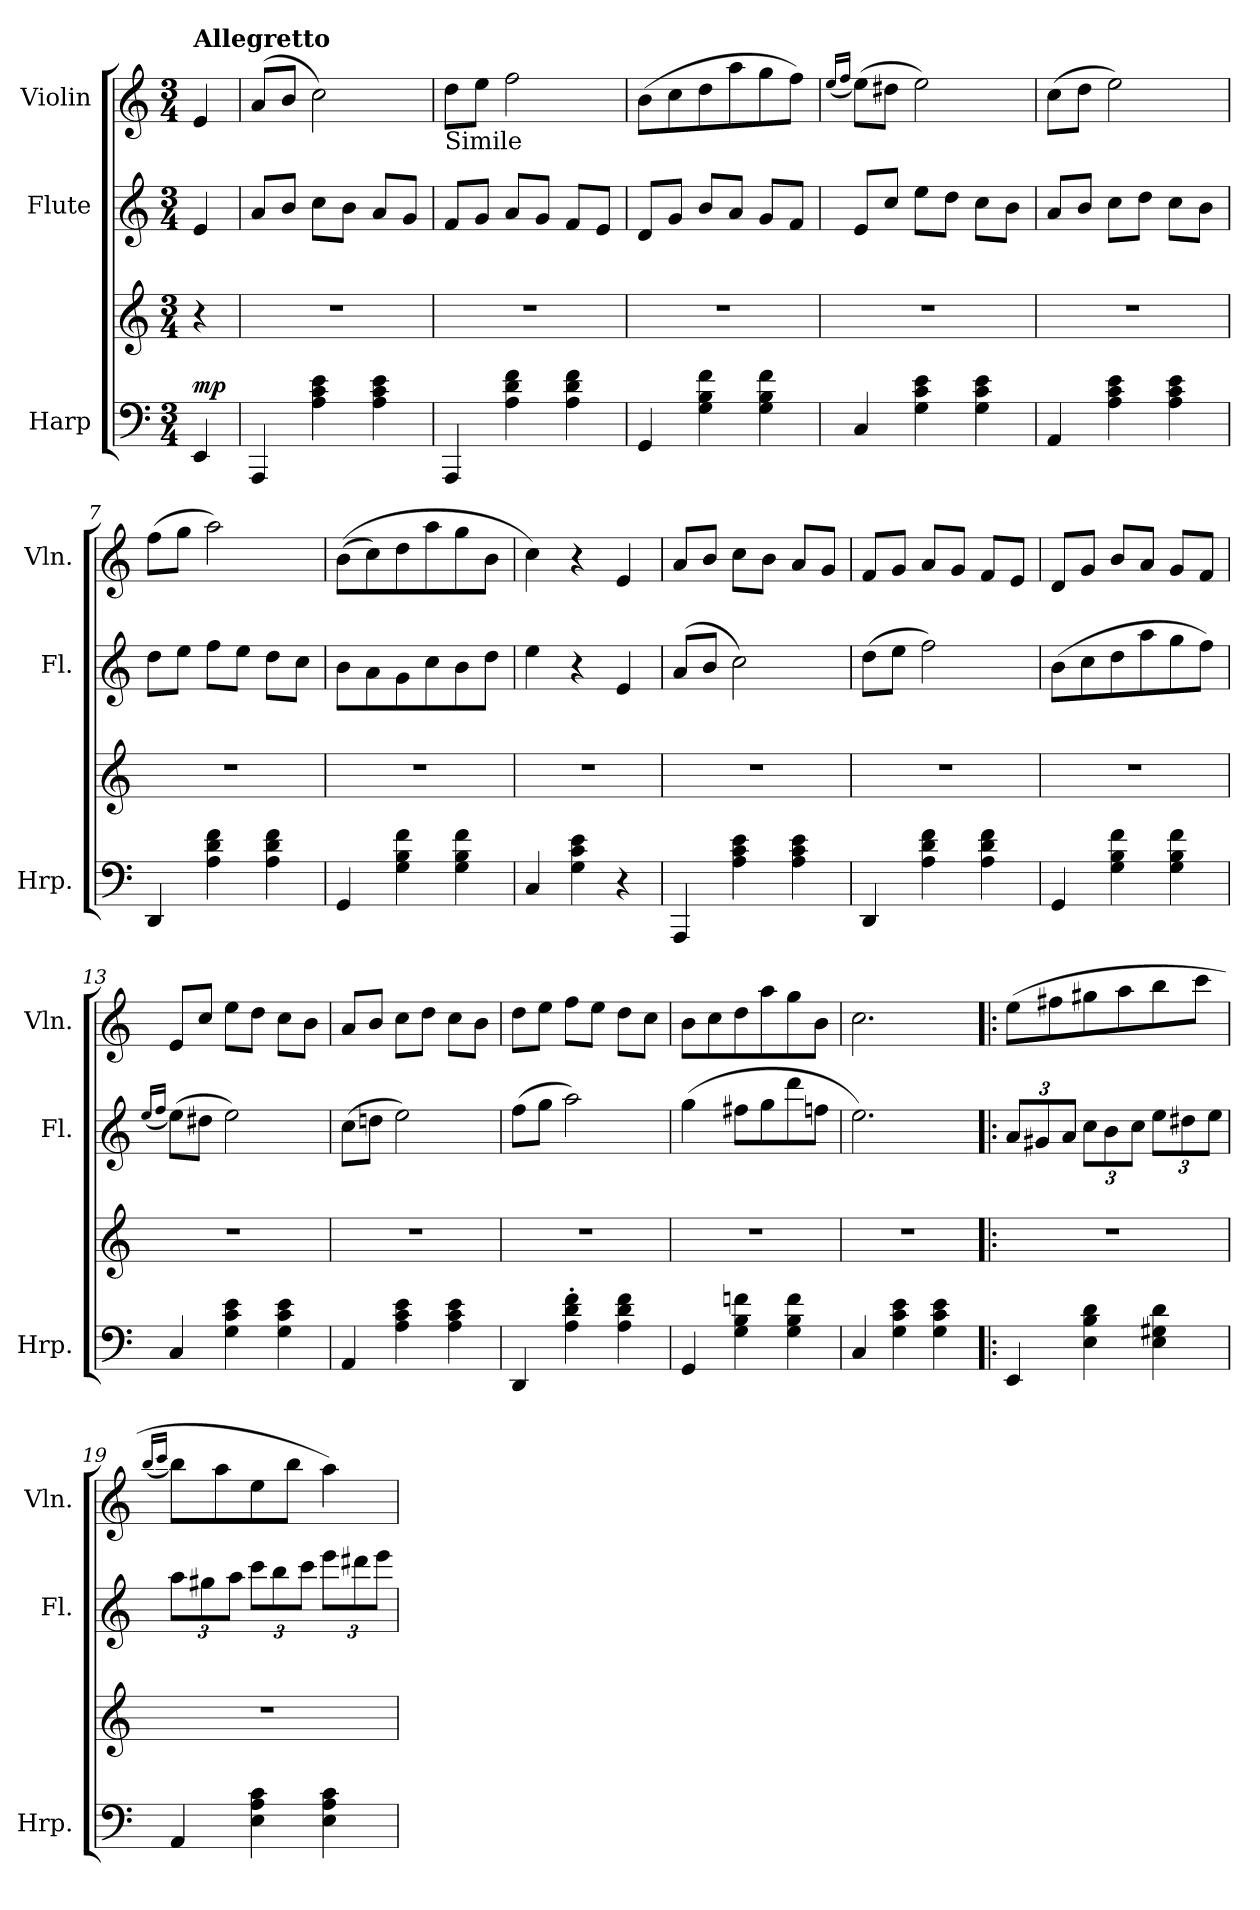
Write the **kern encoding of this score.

**kern	**kern	**dynam	**kern	**kern
*part3	*part3	*part3	*part2	*part1
*staff4	*staff3	*staff3/4	*staff2	*staff1
*I"Harp	*	*	*I"Flute	*I"Violin
*I'Hrp.	*	*	*I'Fl.	*I'Vln.
*clefF4	*clefG2	*	*clefG2	*clefG2
*k[]	*k[]	*	*k[]	*k[]
*M3/4	*M3/4	*	*M3/4	*M3/4
=1	=1	=1	=1	=1
!	!	!	!	!LO:TX:a:B:t=Allegretto
!	!	!LO:DY:a=2	!	!
4EE/	4r	mp	4e/	4e/
=2	=2	=2	=2	=2
4AAA/	2.r	.	8a/L	(>8a/L
.	.	.	8b/J	8b/J
4A\ 4c\ 4e\	.	.	8cc\L	2cc\)
.	.	.	8b\J	.
4A\ 4c\ 4e\	.	.	8a/L	.
.	.	.	8g/J	.
=3	=3	=3	=3	=3
!	!	!	!	!LO:TX:b:t=Simile
4AAA/	2.r	.	8f/L	8dd\L
.	.	.	8g/J	8ee\J
4A\ 4d\ 4f\	.	.	8a/L	2ff\
.	.	.	8g/J	.
4A\ 4d\ 4f\	.	.	8f/L	.
.	.	.	8e/J	.
=4	=4	=4	=4	=4
4GG/	2.r	.	8d/L	(>8b\L
.	.	.	8g/J	8cc\
4G\ 4B\ 4f\	.	.	8b/L	8dd\
.	.	.	8a/J	8aa\
4G\ 4B\ 4f\	.	.	8g/L	8gg\
.	.	.	8f/J	8ff\J)
=5	=5	=5	=5	=5
.	.	.	.	(<16qee/LL
.	.	.	.	16qff/JJ
4C/	2.r	.	8e/L	(>8ee\L)
.	.	.	8cc/J	8dd#X\J
4G\ 4c\ 4e\	.	.	8ee\L	2ee\)
.	.	.	8dd\J	.
4G\ 4c\ 4e\	.	.	8cc\L	.
.	.	.	8b\J	.
!!LO:LB:g=z
=6	=6	=6	=6	=6
4AA/	2.r	.	8a/L	(>8cc\L
.	.	.	8b/J	8dd\J
4A\ 4c\ 4e\	.	.	8cc\L	2ee\)
.	.	.	8dd\J	.
4A\ 4c\ 4e\	.	.	8cc\L	.
.	.	.	8b\J	.
=7	=7	=7	=7	=7
4DD/	2.r	.	8dd\L	(>8ff\L
.	.	.	8ee\J	8gg\J
4A\ 4d\ 4f\	.	.	8ff\L	2aa\)
.	.	.	8ee\J	.
4A\ 4d\ 4f\	.	.	8dd\L	.
.	.	.	8cc\J	.
=8	=8	=8	=8	=8
4GG/	2.r	.	8b\L	(>(>8b\L
.	.	.	8a\	8cc\)
4G\ 4B\ 4f\	.	.	8g\	8dd\
.	.	.	8cc\	8aa\
4G\ 4B\ 4f\	.	.	8b\	8gg\
.	.	.	8dd\J	8b\J
=9	=9	=9	=9	=9
4C/	2.r	.	4ee\	4cc\)
4G\ 4c\ 4e\	.	.	4r	4r
4r	.	.	4e/	4e/
=10	=10	=10	=10	=10
4AAA/	2.r	.	(>8a/L	8a/L
.	.	.	8b/J	8b/J
4A\ 4c\ 4e\	.	.	2cc\)	8cc\L
.	.	.	.	8b\J
4A\ 4c\ 4e\	.	.	.	8a/L
.	.	.	.	8g/J
!!LO:PB:g=z
=11	=11	=11	=11	=11
4DD/	2.r	.	(>8dd\L	8f/L
.	.	.	8ee\J	8g/J
4A\ 4d\ 4f\	.	.	2ff\)	8a/L
.	.	.	.	8g/J
4A\ 4d\ 4f\	.	.	.	8f/L
.	.	.	.	8e/J
=12	=12	=12	=12	=12
4GG/	2.r	.	(>8b\L	8d/L
.	.	.	8cc\	8g/J
4G\ 4B\ 4f\	.	.	8dd\	8b/L
.	.	.	8aa\	8a/J
4G\ 4B\ 4f\	.	.	8gg\	8g/L
.	.	.	8ff\J)	8f/J
=13	=13	=13	=13	=13
.	.	.	(<16qee/LL	.
.	.	.	16qff/JJ	.
4C/	2.r	.	(>8ee\L)	8e/L
.	.	.	8dd#X\J	8cc/J
4G\ 4c\ 4e\	.	.	2ee\)	8ee\L
.	.	.	.	8dd\J
4G\ 4c\ 4e\	.	.	.	8cc\L
.	.	.	.	8b\J
=14	=14	=14	=14	=14
4AA/	2.r	.	(>8cc\L	8a/L
.	.	.	8ddn\J	8b/J
4A\ 4c\ 4e\	.	.	2ee\)	8cc\L
.	.	.	.	8dd\J
4A\ 4c\ 4e\	.	.	.	8cc\L
.	.	.	.	8b\J
=15	=15	=15	=15	=15
4DD/	2.r	.	(>8ff\L	8dd\L
.	.	.	8gg\J	8ee\J
4A\' 4d\' 4f\'	.	.	2aa\)	8ff\L
.	.	.	.	8ee\J
4A\ 4d\ 4f\	.	.	.	8dd\L
.	.	.	.	8cc\J
!!LO:LB:g=z
=16	=16	=16	=16	=16
4GG/	2.r	.	(>4gg\	8b\L
.	.	.	.	8cc\
4G\ 4B\ 4fn\	.	.	8ff#X\L	8dd\
.	.	.	8gg\	8aa\
4G\ 4B\ 4f\	.	.	8ddd\	8gg\
.	.	.	8ffn\J	8b\J
=17	=17	=17	=17	=17
4C/	2.r	.	2.ee\)	2.cc\
4G\ 4c\ 4e\	.	.	.	.
4G\ 4c\ 4e\	.	.	.	.
=18!|:	=18!|:	=18!|:	=18!|:	=18!|:
*	*	*	*Xbrackettup	*
4EE/	2.r	.	12a/L	(>8ee\L
.	.	.	12g#X/	.
.	.	.	.	8ff#X\
.	.	.	12a/J	.
4E\ 4B\ 4d\	.	.	12cc\L	8gg#X\
.	.	.	12b\	.
.	.	.	.	8aa\
.	.	.	12cc\J	.
4E\ 4G#X\ 4d\	.	.	12ee\L	8bb\
.	.	.	12dd#X\	.
.	.	.	.	8ccc\J
.	.	.	12ee\J	.
=19	=19	=19	=19	=19
.	.	.	.	(<16qbb/LL
.	.	.	.	16qccc/JJ
4AA/	2.r	.	12aa\L	8bb\L)
.	.	.	12gg#X\	.
.	.	.	.	8aa\
.	.	.	12aa\J	.
4E\ 4A\ 4c\	.	.	12ccc\L	8ee\
.	.	.	12bb\	.
.	.	.	.	8bb\J
.	.	.	12ccc\J	.
4E\ 4A\ 4c\	.	.	12eee\L	4aa\)
.	.	.	12ddd#X\	.
.	.	.	12eee\J	.
=	=	=	=	=
*-	*-	*-	*-	*-
